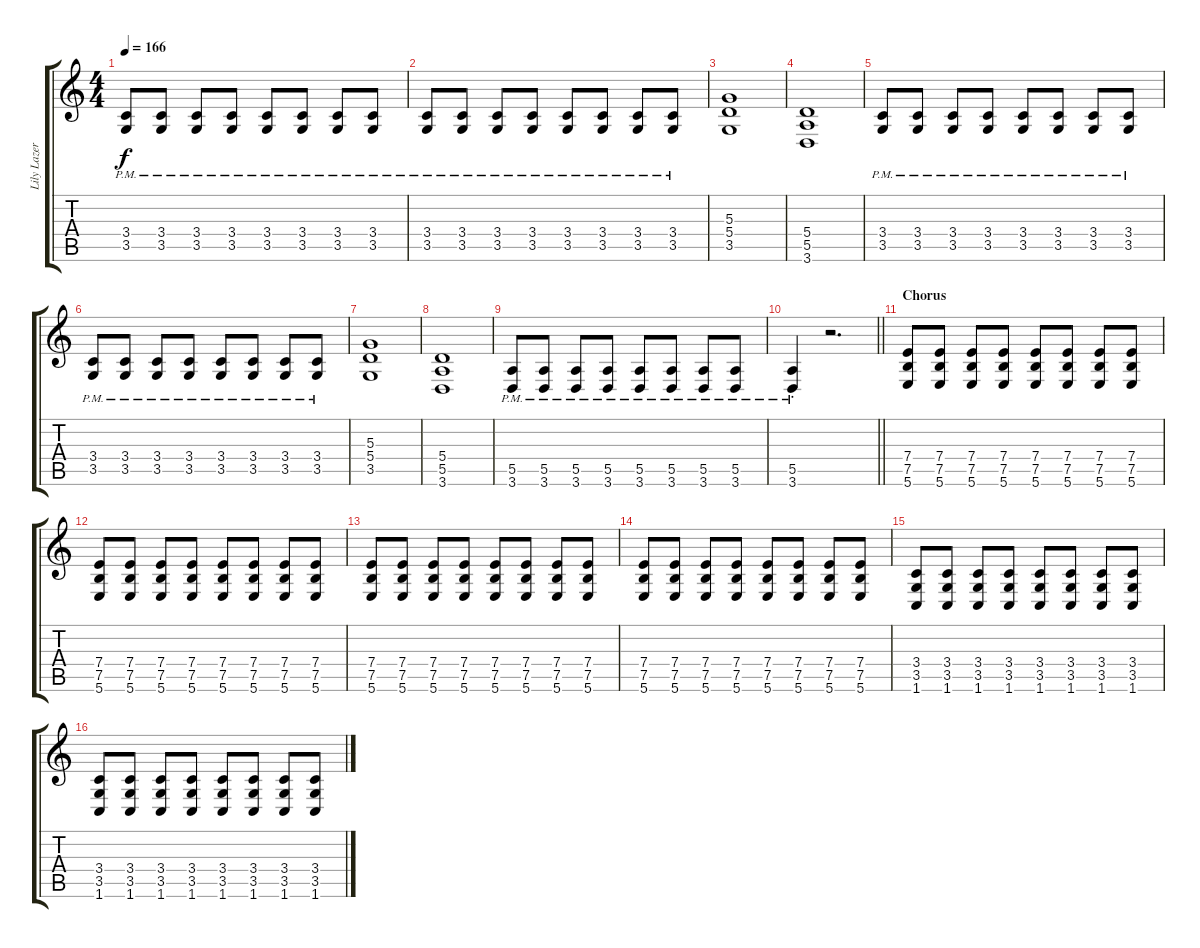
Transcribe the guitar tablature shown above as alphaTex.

\track ("Lily Lazer (Guitar)" "Lily Lazer") {instrument distortionguitar}
\staff {score tabs}
\tuning (B3 Gb3 D3 A2 E2 B1) {hide}
\ts (4 4)
\tempo 166
\clef g2
\ks c
(3.4{pm} 3.5{pm}).8{dy f} (3.4{pm} 3.5{pm}).8 (3.4{pm} 3.5{pm}).8 (3.4{pm} 3.5{pm}).8 (3.4{pm} 3.5{pm}).8 (3.4{pm} 3.5{pm}).8 (3.4{pm} 3.5{pm}).8 (3.4{pm} 3.5{pm}).8 |
(3.4{pm} 3.5{pm}).8 (3.4{pm} 3.5{pm}).8 (3.4{pm} 3.5{pm}).8 (3.4{pm} 3.5{pm}).8 (3.4{pm} 3.5{pm}).8 (3.4{pm} 3.5{pm}).8 (3.4{pm} 3.5{pm}).8 (3.4{pm} 3.5{pm}).8 |
(5.3 5.4 3.5).1 |
(5.4 5.5 3.6).1 |
(3.4{pm} 3.5{pm}).8 (3.4{pm} 3.5{pm}).8 (3.4{pm} 3.5{pm}).8 (3.4{pm} 3.5{pm}).8 (3.4{pm} 3.5{pm}).8 (3.4{pm} 3.5{pm}).8 (3.4{pm} 3.5{pm}).8 (3.4{pm} 3.5{pm}).8 |
(3.4{pm} 3.5{pm}).8 (3.4{pm} 3.5{pm}).8 (3.4{pm} 3.5{pm}).8 (3.4{pm} 3.5{pm}).8 (3.4{pm} 3.5{pm}).8 (3.4{pm} 3.5{pm}).8 (3.4{pm} 3.5{pm}).8 (3.4{pm} 3.5{pm}).8 |
(5.3 5.4 3.5).1 |
(5.4 5.5 3.6).1 |
(5.5{pm} 3.6{pm}).8 (5.5{pm} 3.6{pm}).8 (5.5{pm} 3.6{pm}).8 (5.5{pm} 3.6{pm}).8 (5.5{pm} 3.6{pm}).8 (5.5{pm} 3.6{pm}).8 (5.5{pm} 3.6{pm}).8 (5.5{pm} 3.6{pm}).8 |
\barLineRight lightlight
(5.5{pm st} 3.6{pm st}).4 r.2{d} |
\section ("" "Chorus")
(7.4 7.5 5.6).8 (7.4 7.5 5.6).8 (7.4 7.5 5.6).8 (7.4 7.5 5.6).8 (7.4 7.5 5.6).8 (7.4 7.5 5.6).8 (7.4 7.5 5.6).8 (7.4 7.5 5.6).8 |
(7.4 7.5 5.6).8 (7.4 7.5 5.6).8 (7.4 7.5 5.6).8 (7.4 7.5 5.6).8 (7.4 7.5 5.6).8 (7.4 7.5 5.6).8 (7.4 7.5 5.6).8 (7.4 7.5 5.6).8 |
(7.4 7.5 5.6).8 (7.4 7.5 5.6).8 (7.4 7.5 5.6).8 (7.4 7.5 5.6).8 (7.4 7.5 5.6).8 (7.4 7.5 5.6).8 (7.4 7.5 5.6).8 (7.4 7.5 5.6).8 |
(7.4 7.5 5.6).8 (7.4 7.5 5.6).8 (7.4 7.5 5.6).8 (7.4 7.5 5.6).8 (7.4 7.5 5.6).8 (7.4 7.5 5.6).8 (7.4 7.5 5.6).8 (7.4 7.5 5.6).8 |
(3.4 3.5 1.6).8 (3.4 3.5 1.6).8 (3.4 3.5 1.6).8 (3.4 3.5 1.6).8 (3.4 3.5 1.6).8 (3.4 3.5 1.6).8 (3.4 3.5 1.6).8 (3.4 3.5 1.6).8 |
(3.4 3.5 1.6).8 (3.4 3.5 1.6).8 (3.4 3.5 1.6).8 (3.4 3.5 1.6).8 (3.4 3.5 1.6).8 (3.4 3.5 1.6).8 (3.4 3.5 1.6).8 (3.4 3.5 1.6).8
